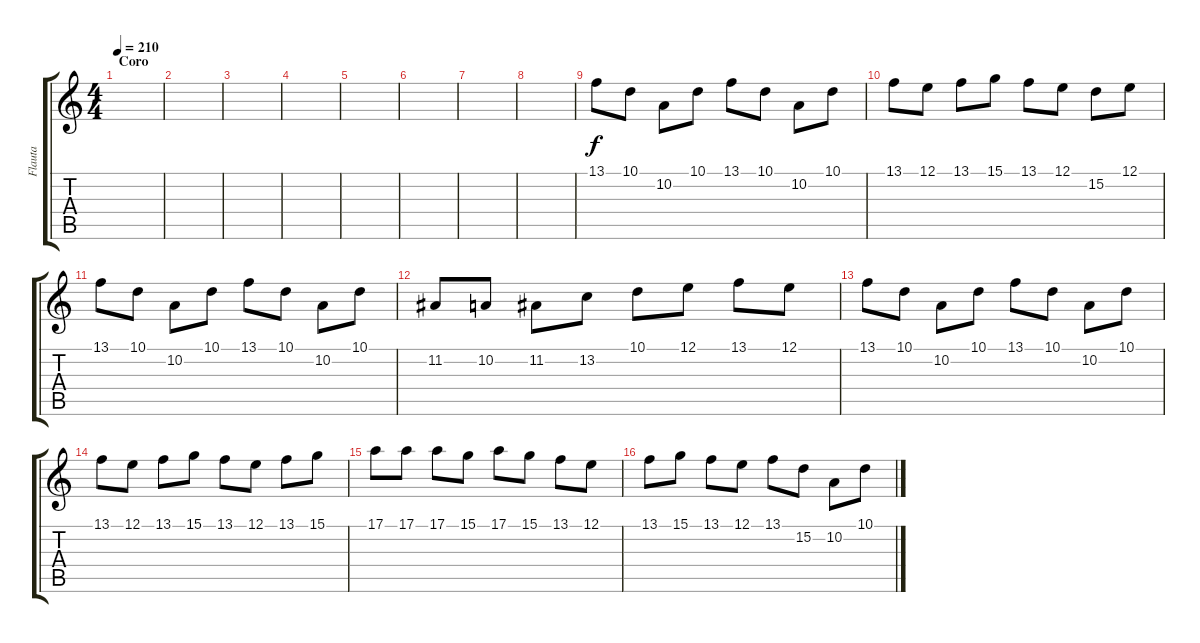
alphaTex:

\track ("Flauta" "Flauta") {instrument flute}
\staff {score tabs}
\tuning (E4 B3 G3 D3 A2 E2) {hide}
\ts (4 4)
\section ("" "Coro")
\tempo 210
\clef g2
\ks c
|
|
|
|
|
|
|
|
13.1.8{volume 11} 10.1.8 10.2.8 10.1.8 13.1.8 10.1.8 10.2.8 10.1.8 |
13.1.8 12.1.8 13.1.8 15.1.8 13.1.8 12.1.8 15.2.8 12.1.8 |
13.1.8 10.1.8 10.2.8 10.1.8 13.1.8 10.1.8 10.2.8 10.1.8 |
11.2.8 10.2.8 11.2.8 13.2.8 10.1.8 12.1.8 13.1.8 12.1.8 |
13.1.8 10.1.8 10.2.8 10.1.8 13.1.8 10.1.8 10.2.8 10.1.8 |
13.1.8 12.1.8 13.1.8 15.1.8 13.1.8 12.1.8 13.1.8 15.1.8 |
17.1.8 17.1.8 17.1.8 15.1.8 17.1.8 15.1.8 13.1.8 12.1.8 |
13.1.8 15.1.8 13.1.8 12.1.8 13.1.8 15.2.8 10.2.8 10.1.8
